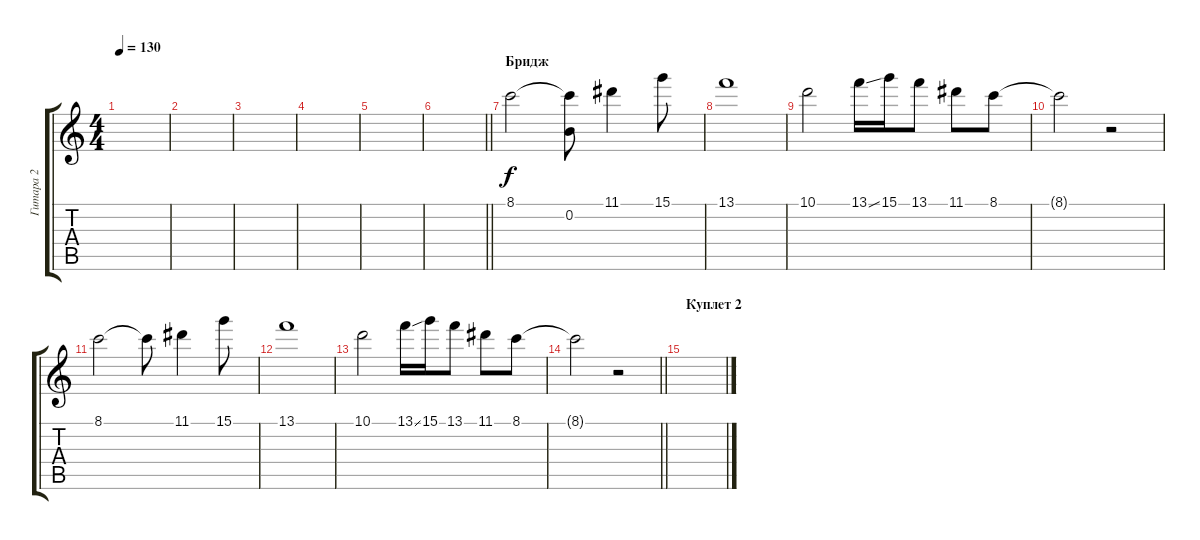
\track ("Гитара 2" "Гитара 2") {instrument distortionguitar}
\staff {score tabs}
\tuning (E4 B3 G3 D3 A2 E2) {hide}
\ts (4 4)
\tempo 130
\clef g2
\ks c
|
|
|
|
|
\barLineRight lightlight
|
\section ("" "Бридж")
8.1.2 (8.1{t} 0.2).8 11.1.4 15.1.8 |
13.1.1 |
10.1.2 13.1{ss}.16 15.1.16 13.1.8 11.1.8 8.1.8 |
8.1{t}.2 r.2 |
8.1.2 8.1{t}.8 11.1.4 15.1.8 |
13.1.1 |
10.1.2 13.1{ss}.16 15.1.16 13.1.8 11.1.8 8.1.8 |
\barLineRight lightlight
8.1{t}.2 r.2 |
\section ("" "Куплет 2")
